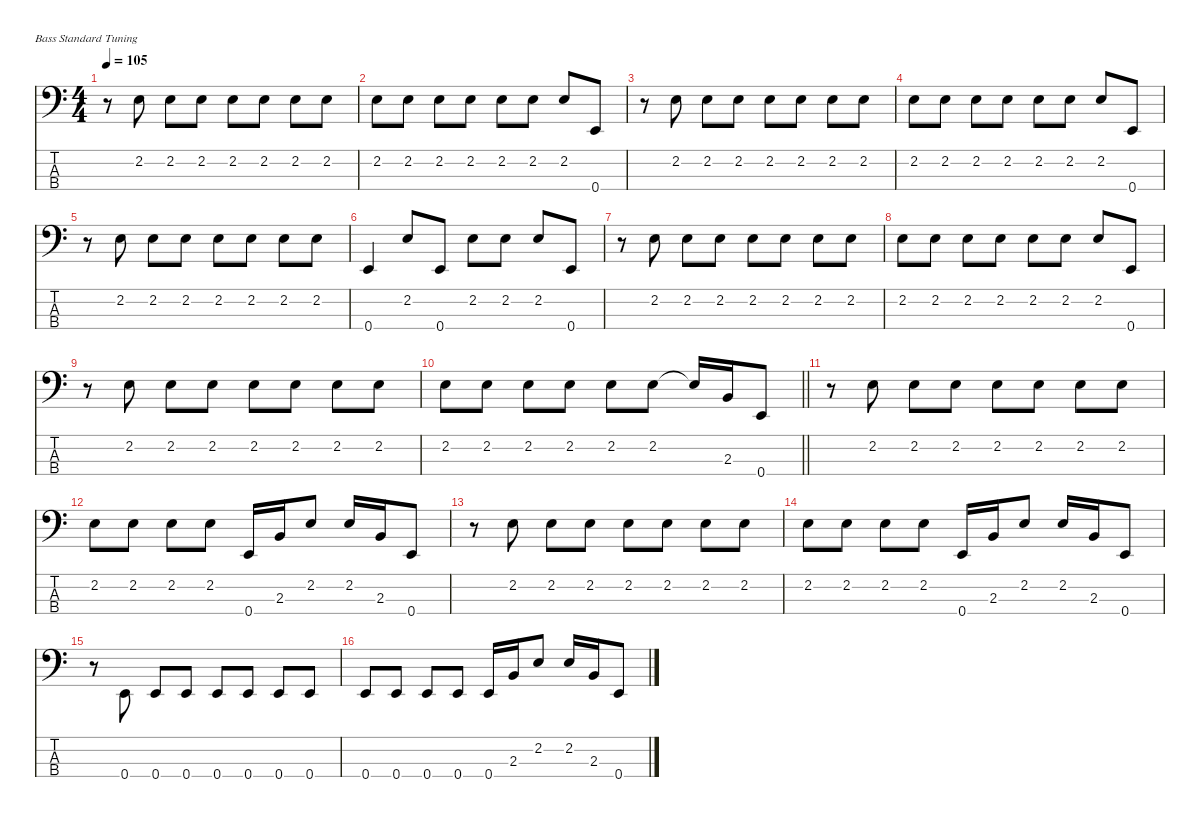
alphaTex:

\defaultSystemsLayout 4
\hideDynamics
\bracketExtendMode nobrackets
\singleTrackTrackNamePolicy hidden
\multiTrackTrackNamePolicy hidden
\otherSystemsTrackNameOrientation horizontal
\track ("Jones" "el.bs.") {defaultSystemsLayout 4 instrument electricbassfinger}
\staff {score tabs}
\tuning (G2 D2 A1 E1)
\ts (4 4)
\tempo 105
\clef f4
\ks c
r.8{dy f beam Down} 2.2.8{beam Down} 2.2.8{beam Down} 2.2.8{beam Down} 2.2.8{beam Down} 2.2.8{beam Down} 2.2.8{beam Down} 2.2.8{beam Down} |
2.2.8{beam Down} 2.2.8{beam Down} 2.2.8{beam Down} 2.2.8{beam Down} 2.2.8{beam Down} 2.2.8{beam Down} 2.2.8{beam Up} 0.4.8{beam Up} |
r.8{beam Down} 2.2.8{beam Down} 2.2.8{beam Down} 2.2.8{beam Down} 2.2.8{beam Down} 2.2.8{beam Down} 2.2.8{beam Down} 2.2.8{beam Down} |
2.2.8{beam Down} 2.2.8{beam Down} 2.2.8{beam Down} 2.2.8{beam Down} 2.2.8{beam Down} 2.2.8{beam Down} 2.2.8{beam Up} 0.4.8{beam Up} |
r.8{beam Down} 2.2.8{beam Down} 2.2.8{beam Down} 2.2.8{beam Down} 2.2.8{beam Down} 2.2.8{beam Down} 2.2.8{beam Down} 2.2.8{beam Down} |
0.4.4{beam Up} 2.2.8{beam Up} 0.4.8{beam Up} 2.2.8{beam Down} 2.2.8{beam Down} 2.2.8{beam Up} 0.4.8{beam Up} |
r.8{beam Down} 2.2.8{beam Down} 2.2.8{beam Down} 2.2.8{beam Down} 2.2.8{beam Down} 2.2.8{beam Down} 2.2.8{beam Down} 2.2.8{beam Down} |
2.2.8{beam Down} 2.2.8{beam Down} 2.2.8{beam Down} 2.2.8{beam Down} 2.2.8{beam Down} 2.2.8{beam Down} 2.2.8{beam Up} 0.4.8{beam Up} |
r.8{beam Down} 2.2.8{beam Down} 2.2.8{beam Down} 2.2.8{beam Down} 2.2.8{beam Down} 2.2.8{beam Down} 2.2.8{beam Down} 2.2.8{beam Down} |
\barLineRight lightlight
2.2.8{beam Down} 2.2.8{beam Down} 2.2.8{beam Down} 2.2.8{beam Down} 2.2.8{beam Down} 2.2.8{beam Down} 2.2{t}.16{beam Up} 2.3.16{beam Up} 0.4.8{beam Up} |
r.8{beam Down} 2.2.8{beam Down} 2.2.8{beam Down} 2.2.8{beam Down} 2.2.8{beam Down} 2.2.8{beam Down} 2.2.8{beam Down} 2.2.8{beam Down} |
2.2.8{beam Down} 2.2.8{beam Down} 2.2.8{beam Down} 2.2.8{beam Down} 0.4.16{beam Up} 2.3.16{beam Up} 2.2.8{beam Up} 2.2.16{beam Up} 2.3.16{beam Up} 0.4.8{beam Up} |
r.8{beam Down} 2.2.8{beam Down} 2.2.8{beam Down} 2.2.8{beam Down} 2.2.8{beam Down} 2.2.8{beam Down} 2.2.8{beam Down} 2.2.8{beam Down} |
2.2.8{beam Down} 2.2.8{beam Down} 2.2.8{beam Down} 2.2.8{beam Down} 0.4.16{beam Up} 2.3.16{beam Up} 2.2.8{beam Up} 2.2.16{beam Up} 2.3.16{beam Up} 0.4.8{beam Up} |
r.8{beam Down} 0.4.8{beam Up} 0.4.8{beam Up} 0.4.8{beam Up} 0.4.8{beam Up} 0.4.8{beam Up} 0.4.8{beam Up} 0.4.8{beam Up} |
0.4.8{beam Up} 0.4.8{beam Up} 0.4.8{beam Up} 0.4.8{beam Up} 0.4.16{beam Up} 2.3.16{beam Up} 2.2.8{beam Up} 2.2.16{beam Up} 2.3.16{beam Up} 0.4.8{beam Up}
